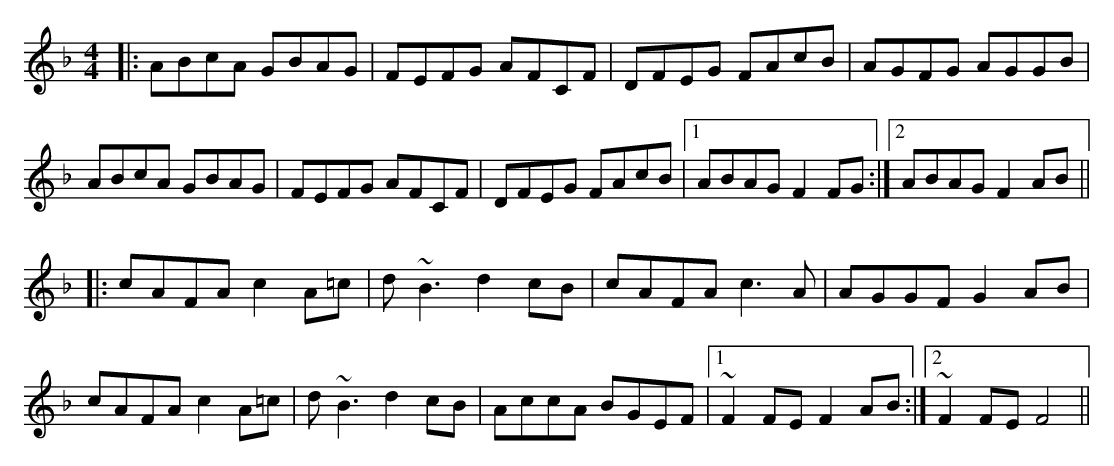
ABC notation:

X:1
M:4/4
K:F
|:ABcA GBAG|FEFG AFCF|DFEG FAcB| AGFG AGGB|
ABcA GBAG|FEFG AFCF|DFEG FAcB|1 ABAG F2FG :|2 ABAG F2AB ||
|:cAFA c2A=c|d~B3 d2cB|cAFA c3A| AGGF G2AB|
cAFA c2A=c|d~B3 d2cB|AccA BGEF|1 ~F2FE F2AB:|2 ~F2FE F4||
